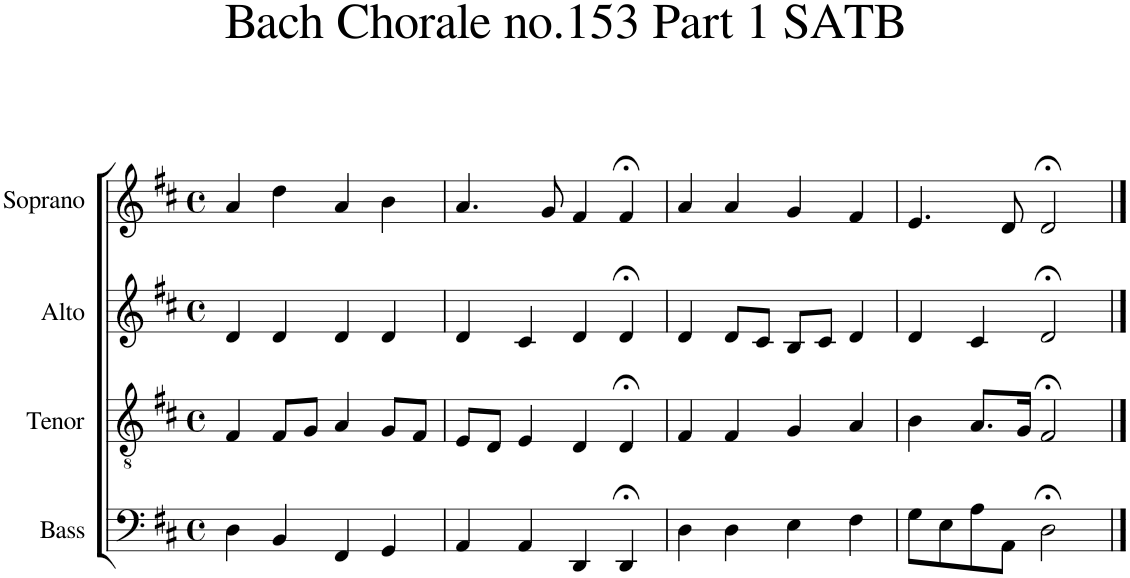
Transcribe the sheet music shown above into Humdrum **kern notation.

**kern	**kern	**kern	**kern
*part4	*part3	*part2	*part1
*staff4	*staff3	*staff2	*staff1
*I"Bass	*I"Tenor	*I"Alto	*I"Soprano
*I'B.	*I'T.	*I'A.	*I'S.
*clefF4	*clefGv2	*clefG2	*clefG2
*k[f#c#]	*k[f#c#]	*k[f#c#]	*k[f#c#]
*M4/4	*M4/4	*M4/4	*M4/4
*met(c)	*met(c)	*met(c)	*met(c)
=1	=1	=1	=1
4D\	4F#/	4d/	4a/
4BB/	8F#/L	4d/	4dd\
.	8G/J	.	.
4FF#/	4A/	4d/	4a/
4GG/	8G/L	4d/	4b\
.	8F#/J	.	.
=2	=2	=2	=2
4AA/	8E/L	4d/	4.a/
.	8D/J	.	.
4AA/	4E/	4c#/	.
.	.	.	8g/
4DD/	4D/	4d/	4f#/
4DD;</	4D;</	4d;</	4f#;</
=3	=3	=3	=3
4D\	4F#/	4d/	4a/
4D\	4F#/	8d/L	4a/
.	.	8c#/J	.
4E\	4G/	8B/L	4g/
.	.	8c#/J	.
4F#\	4A/	4d/	4f#/
=4	=4	=4	=4
8G\L	4B\	4d/	4.e/
8E\	.	.	.
8A\	8.A/L	4c#/	.
8AA\J	.	.	8d/
.	16G/Jk	.	.
2D;<\	2F#;</	2d;</	2d;</
==	==	==	==
*-	*-	*-	*-
